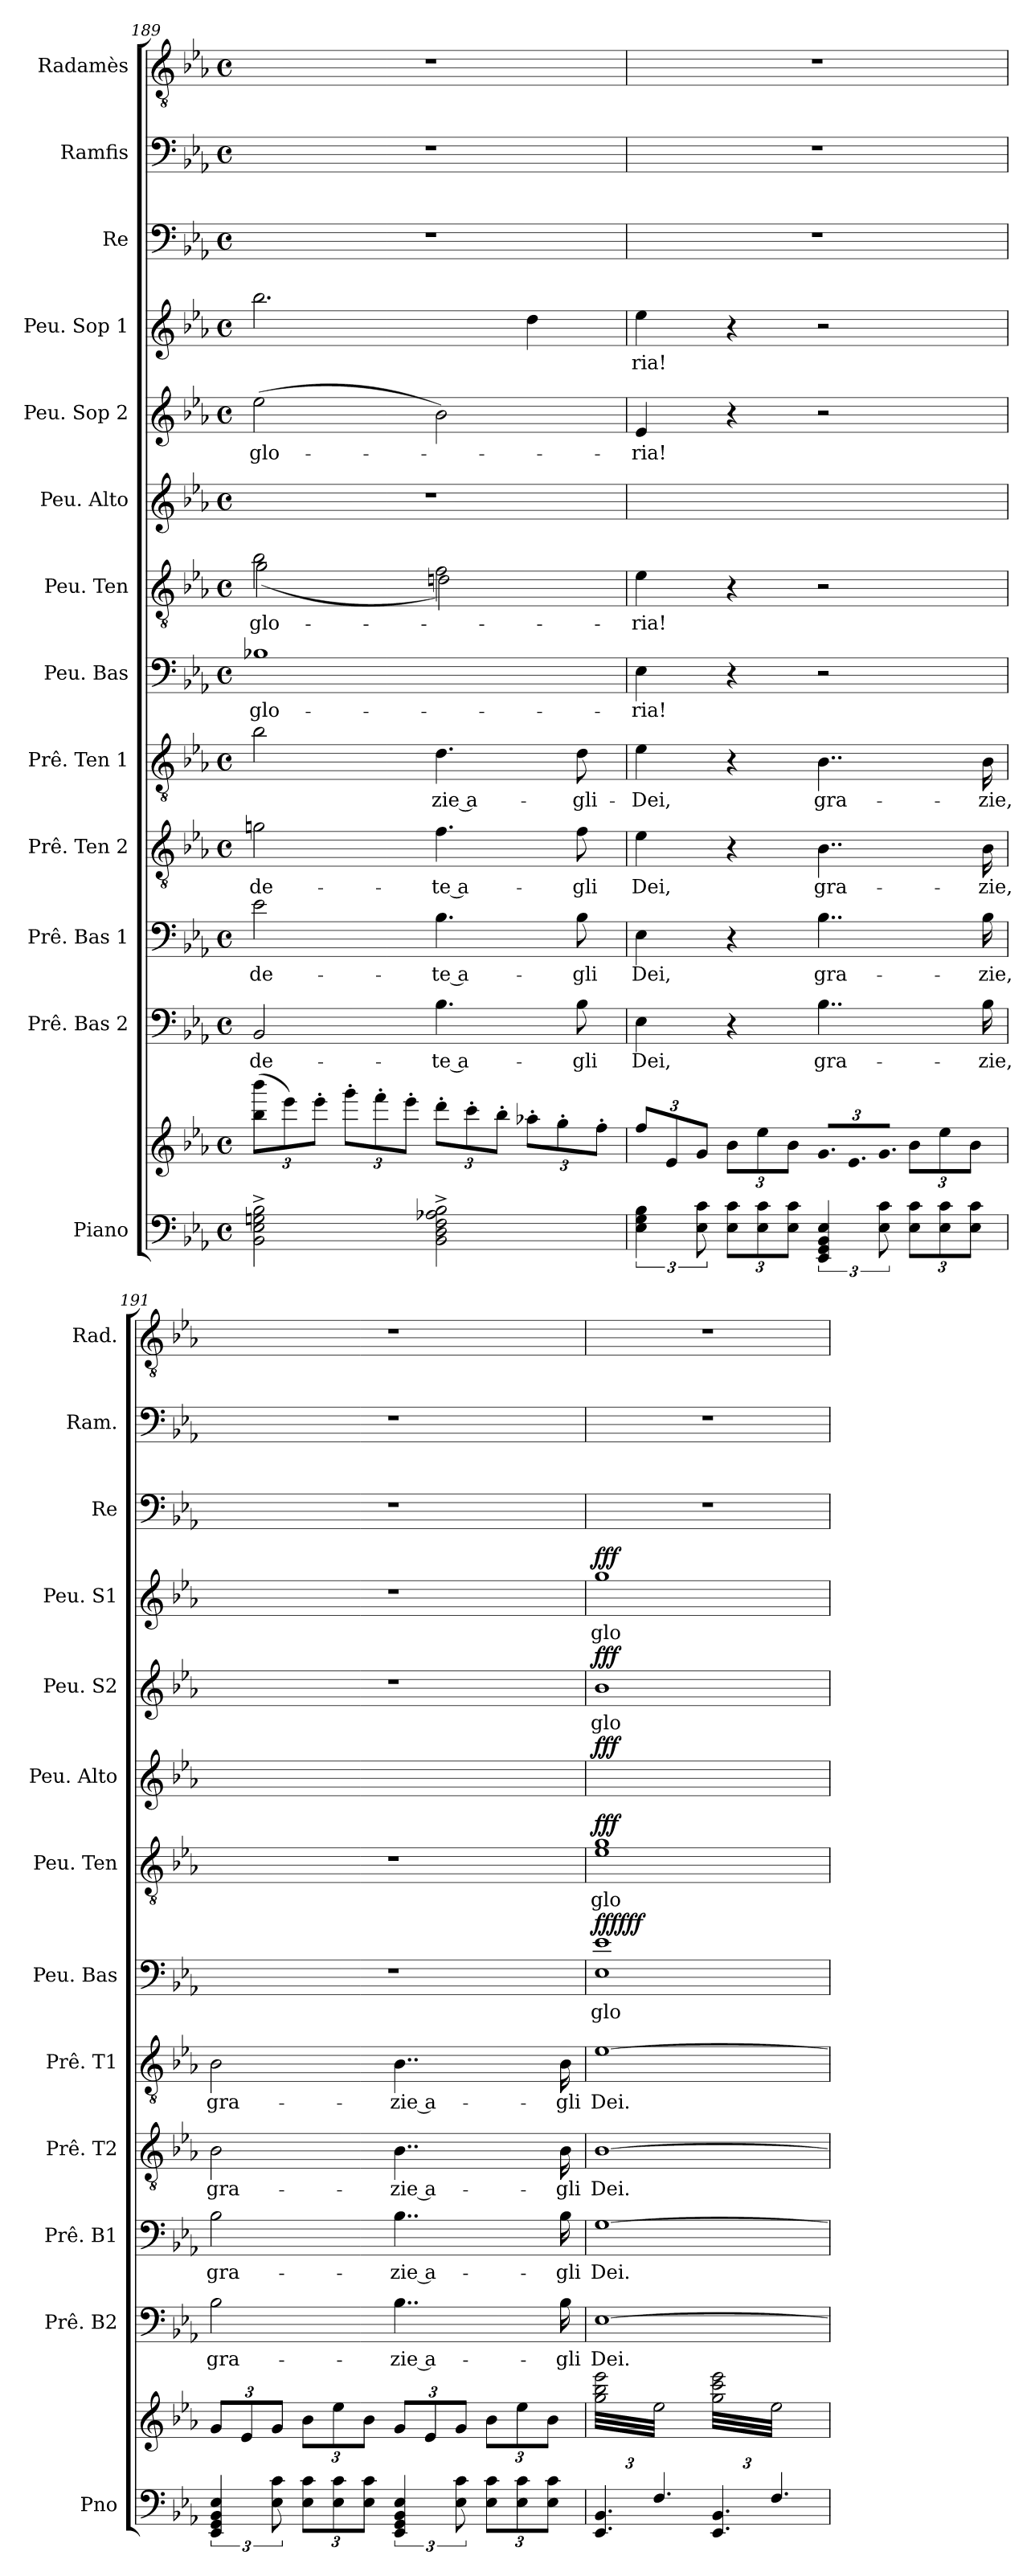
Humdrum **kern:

**kern	**kern	**kern	**text	**kern	**text	**kern	**text	**kern	**text	**kern	**text	**dynam	**kern	**text	**dynam	**kern	**dynam	**kern	**text	**dynam	**kern	**text	**dynam	**kern	**kern	**kern
*part13	*part13	*part12	*part12	*part11	*part11	*part10	*part10	*part9	*part9	*part8	*part8	*part8	*part7	*part7	*part7	*part6	*part6	*part5	*part5	*part5	*part4	*part4	*part4	*part3	*part2	*part1
*staff14	*staff13	*staff12	*staff12	*staff11	*staff11	*staff10	*staff10	*staff9	*staff9	*staff8	*staff8	*staff8	*staff7	*staff7	*staff7	*staff6	*staff6	*staff5	*staff5	*staff5	*staff4	*staff4	*staff4	*staff3	*staff2	*staff1
*I"Piano	*	*I"Prê. Bas 2	*	*I"Prê. Bas 1	*	*I"Prê. Ten 2	*	*I"Prê. Ten 1	*	*I"Peu. Bas	*	*	*I"Peu. Ten	*	*	*I"Peu. Alto	*	*I"Peu. Sop 2	*	*	*I"Peu. Sop 1	*	*	*I"Re	*I"Ramfis	*I"Radamès
*I'Pno	*	*I'Prê. B2	*	*I'Prê. B1	*	*I'Prê. T2	*	*I'Prê. T1	*	*I'Peu. Bas	*	*	*I'Peu. Ten	*	*	*I'Peu. Alto	*	*I'Peu. S2	*	*	*I'Peu. S1	*	*	*I'Re	*I'Ram.	*I'Rad.
*clefF4	*clefG2	*clefF4	*	*clefF4	*	*clefGv2	*	*clefGv2	*	*clefF4	*	*	*clefGv2	*	*	*clefG2	*	*clefG2	*	*	*clefG2	*	*	*clefF4	*clefF4	*clefGv2
*k[b-e-a-]	*k[b-e-a-]	*k[b-e-a-]	*	*k[b-e-a-]	*	*k[b-e-a-]	*	*k[b-e-a-]	*	*k[b-e-a-]	*	*	*k[b-e-a-]	*	*	*k[b-e-a-]	*	*k[b-e-a-]	*	*	*k[b-e-a-]	*	*	*k[b-e-a-]	*k[b-e-a-]	*k[b-e-a-]
*M4/4	*M4/4	*M4/4	*	*M4/4	*	*M4/4	*	*M4/4	*	*M4/4	*	*	*M4/4	*	*	*M4/4	*	*M4/4	*	*	*M4/4	*	*	*M4/4	*M4/4	*M4/4
*met(c)	*met(c)	*met(c)	*	*met(c)	*	*met(c)	*	*met(c)	*	*met(c)	*	*	*met(c)	*	*	*met(c)	*	*met(c)	*	*	*met(c)	*	*	*met(c)	*met(c)	*met(c)
*	*Xbrackettup	*	*	*	*	*	*	*	*	*	*	*	*	*	*	*	*	*	*	*	*	*	*	*	*	*
=189	=189	=189	=189	=189	=189	=189	=189	=189	=189	=189	=189	=189	=189	=189	=189	=189	=189	=189	=189	=189	=189	=189	=189	=189	=189	=189
!	!	!	!LO:LY:b:color=#0055FF	!	!LO:LY:b:color=#0055FF	!	!LO:LY:b:color=#AA0000	!	!	!	!LO:LY:b:color=#0055FF	!	!	!LO:LY:b:color=#0055FF	!	!	!	!	!LO:LY:b:color=#0055FF	!	!	!	!	!	!	!
*	*	*	*	*	*	*	*	*	*	*	*	*	*^	*	*	*	*	*	*	*	*	*	*	*	*	*
2BB-\^ 2E-\^ 2Gn\^ 2B-\^	(>12bb-\ 12bbb-\L	2BB-/	-de-	2e-\	-de-	2gn\	-de-	2b-\	.	1B-X	glo-	.	2b-\	(>2g\	glo-	.	1r	.	(>2ee-\	glo-	.	2.bb-\	.	.	1r	1r	1r
.	12eee-\)	.	.	.	.	.	.	.	.	.	.	.	.	.	.	.	.	.	.	.	.	.	.	.	.	.	.
.	12eee-'\J	.	.	.	.	.	.	.	.	.	.	.	.	.	.	.	.	.	.	.	.	.	.	.	.	.	.
.	12ggg'\L	.	.	.	.	.	.	.	.	.	.	.	.	.	.	.	.	.	.	.	.	.	.	.	.	.	.
.	12fff'\	.	.	.	.	.	.	.	.	.	.	.	.	.	.	.	.	.	.	.	.	.	.	.	.	.	.
.	12eee-'\J	.	.	.	.	.	.	.	.	.	.	.	.	.	.	.	.	.	.	.	.	.	.	.	.	.	.
!	!	!	!LO:LY:b:color=#0055FF	!	!LO:LY:b:color=#0055FF	!	!LO:LY:b:color=#AA0000	!	!LO:LY:b:color=#0055FF	!	!	!	!	!	!	!	!	!	!	!	!	!	!	!	!	!	!
2BB-\^ 2D\^ 2F\^ 2A-X\^ 2B-\^	12ddd'\L	4.B-\	te a-	4.B-\	te a-	4.f\	te a-	4.d\	-zie a-	.	.	.	2f\	2dn\)	.	.	.	.	2b-\)	.	.	.	.	.	.	.	.
.	12ccc'\	.	.	.	.	.	.	.	.	.	.	.	.	.	.	.	.	.	.	.	.	.	.	.	.	.	.
.	12bb-'\J	.	.	.	.	.	.	.	.	.	.	.	.	.	.	.	.	.	.	.	.	.	.	.	.	.	.
.	12aa-X'\L	.	.	.	.	.	.	.	.	.	.	.	.	.	.	.	.	.	.	.	.	4dd\	.	.	.	.	.
.	12gg'\	.	.	.	.	.	.	.	.	.	.	.	.	.	.	.	.	.	.	.	.	.	.	.	.	.	.
!	!	!	!LO:LY:b:color=#0055FF	!	!LO:LY:b:color=#0055FF	!	!LO:LY:b:color=#AA0000	!	!LO:LY:b:color=#0055FF	!	!	!	!	!	!	!	!	!	!	!	!	!	!	!	!	!	!
.	.	8B-\	-gli	8B-\	-gli	8f\	-gli	8d\	-gli-	.	.	.	.	.	.	.	.	.	.	.	.	.	.	.	.	.	.
.	12ff'\J	.	.	.	.	.	.	.	.	.	.	.	.	.	.	.	.	.	.	.	.	.	.	.	.	.	.
*	*	*	*	*	*	*	*	*	*	*	*	*	*v	*v	*	*	*	*	*	*	*	*	*	*	*	*	*
!!LO:PB:g=z
=190	=190	=190	=190	=190	=190	=190	=190	=190	=190	=190	=190	=190	=190	=190	=190	=190	=190	=190	=190	=190	=190	=190	=190	=190	=190	=190
!	!	!	!LO:LY:b:color=#0055FF	!	!LO:LY:b:color=#0055FF	!	!LO:LY:b:color=#AA0000	!	!LO:LY:b:color=#0055FF	!	!LO:LY:b:color=#0055FF	!	!	!LO:LY:b:color=#0055FF	!	!	!	!	!LO:LY:b:color=#0055FF	!	!	!LO:LY:b:color=#0055FF	!	!	!	!
6E-\ 6G\ 6B-\	12ff/L	4E-\	Dei,	4E-\	Dei,	4e-\	Dei,	4e-\	-Dei,	4E-\	-ria!	.	4e-\	-ria!	.	1ryy	.	4e-/	-ria!	.	4ee-\	-ria!	.	1r	1r	1r
.	12e-/	.	.	.	.	.	.	.	.	.	.	.	.	.	.	.	.	.	.	.	.	.	.	.	.	.
12E-\ 12c\	12g/J	.	.	.	.	.	.	.	.	.	.	.	.	.	.	.	.	.	.	.	.	.	.	.	.	.
*Xbrackettup	*	*	*	*	*	*	*	*	*	*	*	*	*	*	*	*	*	*	*	*	*	*	*	*	*	*
12E-\ 12c\L	12b-\L	4r	.	4r	.	4r	.	4r	.	4r	.	.	4r	.	.	.	.	4r	.	.	4r	.	.	.	.	.
12E-\ 12c\	12ee-\	.	.	.	.	.	.	.	.	.	.	.	.	.	.	.	.	.	.	.	.	.	.	.	.	.
12E-\ 12c\J	12b-\J	.	.	.	.	.	.	.	.	.	.	.	.	.	.	.	.	.	.	.	.	.	.	.	.	.
*brackettup	*	*	*	*	*	*	*	*	*	*	*	*	*	*	*	*	*	*	*	*	*	*	*	*	*	*
!	!LO:N:vis=8.	!	!LO:LY:b:color=#0055FF	!	!LO:LY:b:color=#0055FF	!	!LO:LY:b:color=#AA0000	!	!LO:LY:b:color=#0055FF	!	!	!	!	!	!	!	!	!	!	!	!	!	!	!	!	!
6EE-/ 6GG/ 6BB-/ 6E-/	12g/L	4..B-\	gra-	4..B-\	gra-	4..B-\	gra-	4..B-\	gra-	2r	.	.	2r	.	.	.	.	2r	.	.	2r	.	.	.	.	.
!	!LO:N:vis=8.	!	!	!	!	!	!	!	!	!	!	!	!	!	!	!	!	!	!	!	!	!	!	!	!	!
.	12e-/	.	.	.	.	.	.	.	.	.	.	.	.	.	.	.	.	.	.	.	.	.	.	.	.	.
!	!LO:N:vis=8.	!	!	!	!	!	!	!	!	!	!	!	!	!	!	!	!	!	!	!	!	!	!	!	!	!
12E-\ 12c\	12g/J	.	.	.	.	.	.	.	.	.	.	.	.	.	.	.	.	.	.	.	.	.	.	.	.	.
*Xbrackettup	*	*	*	*	*	*	*	*	*	*	*	*	*	*	*	*	*	*	*	*	*	*	*	*	*	*
12E-\ 12c\L	12b-\L	.	.	.	.	.	.	.	.	.	.	.	.	.	.	.	.	.	.	.	.	.	.	.	.	.
12E-\ 12c\	12ee-\	.	.	.	.	.	.	.	.	.	.	.	.	.	.	.	.	.	.	.	.	.	.	.	.	.
12E-\ 12c\J	12b-\J	.	.	.	.	.	.	.	.	.	.	.	.	.	.	.	.	.	.	.	.	.	.	.	.	.
!	!	!	!LO:LY:b:color=#0055FF	!	!LO:LY:b:color=#0055FF	!	!LO:LY:b:color=#AA0000	!	!LO:LY:b:color=#0055FF	!	!	!	!	!	!	!	!	!	!	!	!	!	!	!	!	!
.	.	16B-\	-zie,	16B-\	-zie,	16B-\	-zie,	16B-\	-zie,	.	.	.	.	.	.	.	.	.	.	.	.	.	.	.	.	.
=191	=191	=191	=191	=191	=191	=191	=191	=191	=191	=191	=191	=191	=191	=191	=191	=191	=191	=191	=191	=191	=191	=191	=191	=191	=191	=191
*brackettup	*	*	*	*	*	*	*	*	*	*	*	*	*	*	*	*	*	*	*	*	*	*	*	*	*	*
!	!	!	!LO:LY:b:color=#0055FF	!	!LO:LY:b:color=#0055FF	!	!LO:LY:b:color=#AA0000	!	!LO:LY:b:color=#0055FF	!	!	!	!	!	!	!	!	!	!	!	!	!	!	!	!	!
6EE-/ 6GG/ 6BB-/ 6E-/	12g/L	2B-\	gra-	2B-\	gra-	2B-\	gra-	2B-\	gra-	1r	.	.	1r	.	.	1ryy	.	1r	.	.	1r	.	.	1r	1r	1r
.	12e-/	.	.	.	.	.	.	.	.	.	.	.	.	.	.	.	.	.	.	.	.	.	.	.	.	.
12E-\ 12c\	12g/J	.	.	.	.	.	.	.	.	.	.	.	.	.	.	.	.	.	.	.	.	.	.	.	.	.
*Xbrackettup	*	*	*	*	*	*	*	*	*	*	*	*	*	*	*	*	*	*	*	*	*	*	*	*	*	*
12E-\ 12c\L	12b-\L	.	.	.	.	.	.	.	.	.	.	.	.	.	.	.	.	.	.	.	.	.	.	.	.	.
12E-\ 12c\	12ee-\	.	.	.	.	.	.	.	.	.	.	.	.	.	.	.	.	.	.	.	.	.	.	.	.	.
12E-\ 12c\J	12b-\J	.	.	.	.	.	.	.	.	.	.	.	.	.	.	.	.	.	.	.	.	.	.	.	.	.
*brackettup	*	*	*	*	*	*	*	*	*	*	*	*	*	*	*	*	*	*	*	*	*	*	*	*	*	*
!	!	!	!LO:LY:b:color=#0055FF	!	!LO:LY:b:color=#0055FF	!	!LO:LY:b:color=#AA0000	!	!LO:LY:b:color=#0055FF	!	!	!	!	!	!	!	!	!	!	!	!	!	!	!	!	!
6EE-/ 6GG/ 6BB-/ 6E-/	12g/L	4..B-\	zie a-	4..B-\	zie a-	4..B-\	zie a-	4..B-\	zie a-	.	.	.	.	.	.	.	.	.	.	.	.	.	.	.	.	.
.	12e-/	.	.	.	.	.	.	.	.	.	.	.	.	.	.	.	.	.	.	.	.	.	.	.	.	.
12E-\ 12c\	12g/J	.	.	.	.	.	.	.	.	.	.	.	.	.	.	.	.	.	.	.	.	.	.	.	.	.
*Xbrackettup	*	*	*	*	*	*	*	*	*	*	*	*	*	*	*	*	*	*	*	*	*	*	*	*	*	*
12E-\ 12c\L	12b-\L	.	.	.	.	.	.	.	.	.	.	.	.	.	.	.	.	.	.	.	.	.	.	.	.	.
12E-\ 12c\	12ee-\	.	.	.	.	.	.	.	.	.	.	.	.	.	.	.	.	.	.	.	.	.	.	.	.	.
12E-\ 12c\J	12b-\J	.	.	.	.	.	.	.	.	.	.	.	.	.	.	.	.	.	.	.	.	.	.	.	.	.
!	!	!	!LO:LY:b:color=#0055FF	!	!LO:LY:b:color=#0055FF	!	!LO:LY:b:color=#AA0000	!	!LO:LY:b:color=#0055FF	!	!	!	!	!	!	!	!	!	!	!	!	!	!	!	!	!
.	.	16B-\	-gli	16B-\	-gli	16B-\	-gli	16B-\	-gli	.	.	.	.	.	.	.	.	.	.	.	.	.	.	.	.	.
=192	=192	=192	=192	=192	=192	=192	=192	=192	=192	=192	=192	=192	=192	=192	=192	=192	=192	=192	=192	=192	=192	=192	=192	=192	=192	=192
!	!	!	!LO:LY:b:color=#0055FF	!	!LO:LY:b:color=#0055FF	!	!LO:LY:b:color=#AA0000	!	!LO:LY:b:color=#0055FF	!	!LO:LY:b:color=#0055FF	!	!	!LO:LY:b:color=#0055FF	!	!	!	!	!	!	!	!	!	!	!	!
*	*	*	*	*	*	*	*	*	*	*^	*	*	*^	*	*	*	*	*	*	*	*	*	*	*	*	*
!	!	!	!	!	!	!	!	!	!	!	!	!	!LO:DY:a	!	!	!LO:LY:b:color=#0055FF	!	!	!	!	!LO:LY:b:color=#0055FF	!	!	!LO:LY:b:color=#0055FF	!	!	!	!
!	!	!	!	!	!	!	!	!	!	!	!	!	!LO:DY:n=1:a	!	!	!	!LO:DY:a	!	!LO:DY:a	!	!	!LO:DY:a	!	!	!LO:DY:a	!	!	!
*	*tremolo	*	*	*	*	*	*	*	*	*	*	*	*	*	*	*	*	*	*	*	*	*	*	*	*	*	*	*
6.EE-/ 6.BB-/	(>32gg\ 32bb-\ 32eee-\LLL	[1E-	Dei.	[1G	Dei.	[1B-	Dei.	[1e-	Dei.	1e-	1E-	glo-	fff fff	1g	1e-	glo-	fff	1ryy	fff	1b-	glo-	fff	1gg	glo-	fff	1r	1r	1r
.	32ee-\	.	.	.	.	.	.	.	.	.	.	.	.	.	.	.	.	.	.	.	.	.	.	.	.	.	.	.
.	32gg\ 32bb-\ 32eee-\	.	.	.	.	.	.	.	.	.	.	.	.	.	.	.	.	.	.	.	.	.	.	.	.	.	.	.
.	32ee-\	.	.	.	.	.	.	.	.	.	.	.	.	.	.	.	.	.	.	.	.	.	.	.	.	.	.	.
.	32gg\ 32bb-\ 32eee-\	.	.	.	.	.	.	.	.	.	.	.	.	.	.	.	.	.	.	.	.	.	.	.	.	.	.	.
.	32ee-\	.	.	.	.	.	.	.	.	.	.	.	.	.	.	.	.	.	.	.	.	.	.	.	.	.	.	.
.	32gg\ 32bb-\ 32eee-\	.	.	.	.	.	.	.	.	.	.	.	.	.	.	.	.	.	.	.	.	.	.	.	.	.	.	.
.	32ee-\	.	.	.	.	.	.	.	.	.	.	.	.	.	.	.	.	.	.	.	.	.	.	.	.	.	.	.
6.F/	32gg\ 32bb-\ 32eee-\	.	.	.	.	.	.	.	.	.	.	.	.	.	.	.	.	.	.	.	.	.	.	.	.	.	.	.
.	32ee-\	.	.	.	.	.	.	.	.	.	.	.	.	.	.	.	.	.	.	.	.	.	.	.	.	.	.	.
.	32gg\ 32bb-\ 32eee-\	.	.	.	.	.	.	.	.	.	.	.	.	.	.	.	.	.	.	.	.	.	.	.	.	.	.	.
.	32ee-\	.	.	.	.	.	.	.	.	.	.	.	.	.	.	.	.	.	.	.	.	.	.	.	.	.	.	.
.	32gg\ 32bb-\ 32eee-\	.	.	.	.	.	.	.	.	.	.	.	.	.	.	.	.	.	.	.	.	.	.	.	.	.	.	.
.	32ee-\	.	.	.	.	.	.	.	.	.	.	.	.	.	.	.	.	.	.	.	.	.	.	.	.	.	.	.
.	32gg\ 32bb-\ 32eee-\	.	.	.	.	.	.	.	.	.	.	.	.	.	.	.	.	.	.	.	.	.	.	.	.	.	.	.
.	32ee-\JJJ	.	.	.	.	.	.	.	.	.	.	.	.	.	.	.	.	.	.	.	.	.	.	.	.	.	.	.
6.EE-/ 6.BB-/	32gg\ 32ccc\ 32eee-\LLL	.	.	.	.	.	.	.	.	.	.	.	.	.	.	.	.	.	.	.	.	.	.	.	.	.	.	.
.	32ee-\)	.	.	.	.	.	.	.	.	.	.	.	.	.	.	.	.	.	.	.	.	.	.	.	.	.	.	.
.	32gg\ 32ccc\ 32eee-\	.	.	.	.	.	.	.	.	.	.	.	.	.	.	.	.	.	.	.	.	.	.	.	.	.	.	.
.	32ee-\)	.	.	.	.	.	.	.	.	.	.	.	.	.	.	.	.	.	.	.	.	.	.	.	.	.	.	.
.	32gg\ 32ccc\ 32eee-\	.	.	.	.	.	.	.	.	.	.	.	.	.	.	.	.	.	.	.	.	.	.	.	.	.	.	.
.	32ee-\)	.	.	.	.	.	.	.	.	.	.	.	.	.	.	.	.	.	.	.	.	.	.	.	.	.	.	.
.	32gg\ 32ccc\ 32eee-\	.	.	.	.	.	.	.	.	.	.	.	.	.	.	.	.	.	.	.	.	.	.	.	.	.	.	.
.	32ee-\)	.	.	.	.	.	.	.	.	.	.	.	.	.	.	.	.	.	.	.	.	.	.	.	.	.	.	.
6.F/	32gg\ 32ccc\ 32eee-\	.	.	.	.	.	.	.	.	.	.	.	.	.	.	.	.	.	.	.	.	.	.	.	.	.	.	.
.	32ee-\)	.	.	.	.	.	.	.	.	.	.	.	.	.	.	.	.	.	.	.	.	.	.	.	.	.	.	.
.	32gg\ 32ccc\ 32eee-\	.	.	.	.	.	.	.	.	.	.	.	.	.	.	.	.	.	.	.	.	.	.	.	.	.	.	.
.	32ee-\)	.	.	.	.	.	.	.	.	.	.	.	.	.	.	.	.	.	.	.	.	.	.	.	.	.	.	.
.	32gg\ 32ccc\ 32eee-\	.	.	.	.	.	.	.	.	.	.	.	.	.	.	.	.	.	.	.	.	.	.	.	.	.	.	.
.	32ee-\)	.	.	.	.	.	.	.	.	.	.	.	.	.	.	.	.	.	.	.	.	.	.	.	.	.	.	.
.	32gg\ 32ccc\ 32eee-\	.	.	.	.	.	.	.	.	.	.	.	.	.	.	.	.	.	.	.	.	.	.	.	.	.	.	.
.	32ee-\)JJJ	.	.	.	.	.	.	.	.	.	.	.	.	.	.	.	.	.	.	.	.	.	.	.	.	.	.	.
*	*Xtremolo	*	*	*	*	*	*	*	*	*	*	*	*	*	*	*	*	*	*	*	*	*	*	*	*	*	*	*
.	.	.	.	.	.	.	.	.	.	.	.	.	.	.	.	.	.	.	.	.	.	.	.	.	.	.	.	.
.	.	.	.	.	.	.	.	.	.	.	.	.	.	.	.	.	.	.	.	.	.	.	.	.	.	.	.	.
.	.	.	.	.	.	.	.	.	.	.	.	.	.	.	.	.	.	.	.	.	.	.	.	.	.	.	.	.
.	.	.	.	.	.	.	.	.	.	.	.	.	.	.	.	.	.	.	.	.	.	.	.	.	.	.	.	.
.	.	.	.	.	.	.	.	.	.	.	.	.	.	.	.	.	.	.	.	.	.	.	.	.	.	.	.	.
.	.	.	.	.	.	.	.	.	.	.	.	.	.	.	.	.	.	.	.	.	.	.	.	.	.	.	.	.
.	.	.	.	.	.	.	.	.	.	.	.	.	.	.	.	.	.	.	.	.	.	.	.	.	.	.	.	.
.	.	.	.	.	.	.	.	.	.	.	.	.	.	.	.	.	.	.	.	.	.	.	.	.	.	.	.	.
*	*	*	*	*	*	*	*	*	*	*v	*v	*	*	*	*	*	*	*	*	*	*	*	*	*	*	*	*	*
*	*	*	*	*	*	*	*	*	*	*	*	*	*v	*v	*	*	*	*	*	*	*	*	*	*	*	*	*
=	=	=	=	=	=	=	=	=	=	=	=	=	=	=	=	=	=	=	=	=	=	=	=	=	=	=
*-	*-	*-	*-	*-	*-	*-	*-	*-	*-	*-	*-	*-	*-	*-	*-	*-	*-	*-	*-	*-	*-	*-	*-	*-	*-	*-
